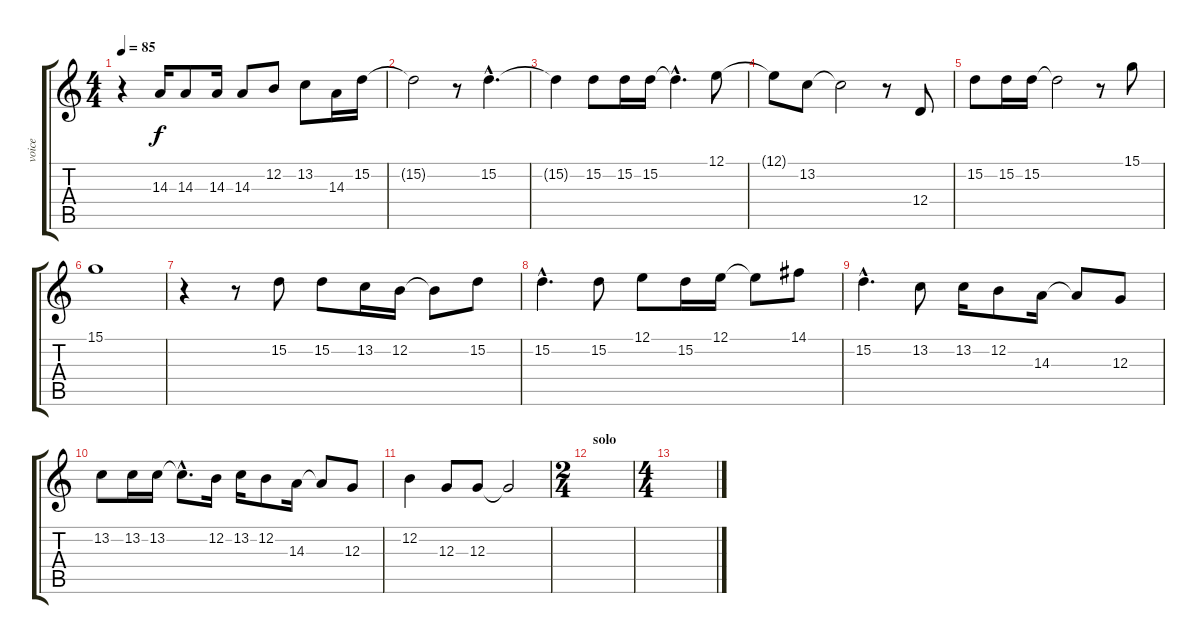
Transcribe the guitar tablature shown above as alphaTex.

\track ("voice" "voice") {instrument piccolo}
\staff {score tabs}
\tuning (E4 B3 G3 D3 A2 E2) {hide}
\ts (4 4)
\tempo 85
\clef g2
\ks c
r.4{dy f} 14.3.16 14.3.8 14.3.16 14.3.8 12.2.8 13.2.8 14.3.16 15.2.16 |
15.2{t}.2 r.8 15.2{hac}.4{d} |
15.2{t}.4 15.2.8 15.2.16 15.2.16 15.2{hac t}.4{d} 12.1.8 |
12.1{t}.8 13.2.8 13.2{t}.2 r.8 12.4.8 |
15.2.8 15.2.16 15.2.16 15.2{t}.2 r.8 15.1.8 |
15.1.1 |
r.4 r.8 15.2.8 15.2.8 13.2.16 12.2.16 12.2{t}.8 15.2.8 |
15.2{hac}.4{d} 15.2.8 12.1.8 15.2.16 12.1.16 12.1{t}.8 14.1.8 |
15.2{hac}.4{d} 13.2.8 13.2.16 12.2.8 14.3.16 14.3{t}.8 12.3.8 |
13.2.8 13.2.16 13.2.16 13.2{hac t}.8{d} 12.2.16 13.2.16 12.2.8 14.3.16 14.3{t}.8 12.3.8 |
12.2.4 12.3.8 12.3.8 12.3{t}.2 |
\ts (2 4)
\section ("" "solo")
|
\ts (4 4)
